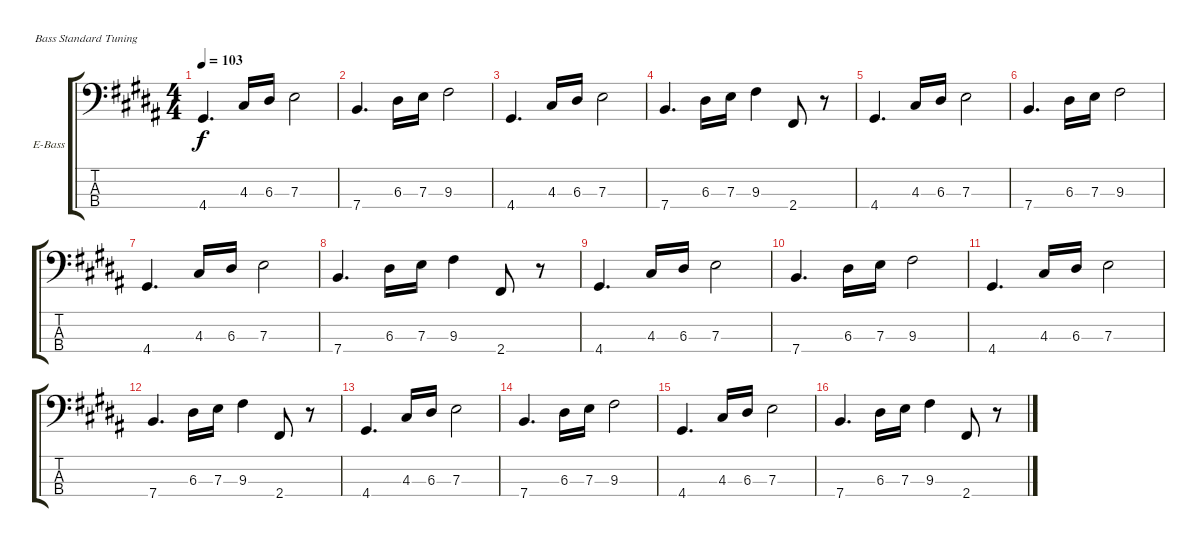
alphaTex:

\defaultSystemsLayout 4
\bracketExtendMode groupsimilarinstruments
\firstSystemTrackNameOrientation horizontal
\otherSystemsTrackNameOrientation horizontal
\track ("Electric Bass" "E-Bass") {instrument electricbassfinger}
\staff {score tabs}
\tuning (G2 D2 A1 E1)
\ts (4 4)
\tempo 103
\clef f4
\ks b
4.4.4{d dy f} 4.3.16 6.3.16 7.3.2 |
7.4.4{d} 6.3.16 7.3.16 9.3.2 |
4.4.4{d} 4.3.16 6.3.16 7.3.2 |
7.4.4{d} 6.3.16 7.3.16 9.3.4 2.4.8 r.8 |
4.4.4{d} 4.3.16 6.3.16 7.3.2 |
7.4.4{d} 6.3.16 7.3.16 9.3.2 |
4.4.4{d} 4.3.16 6.3.16 7.3.2 |
7.4.4{d} 6.3.16 7.3.16 9.3.4 2.4.8 r.8 |
4.4.4{d} 4.3.16 6.3.16 7.3.2 |
7.4.4{d} 6.3.16 7.3.16 9.3.2 |
4.4.4{d} 4.3.16 6.3.16 7.3.2 |
7.4.4{d} 6.3.16 7.3.16 9.3.4 2.4.8 r.8 |
4.4.4{d} 4.3.16 6.3.16 7.3.2 |
7.4.4{d} 6.3.16 7.3.16 9.3.2 |
4.4.4{d} 4.3.16 6.3.16 7.3.2 |
7.4.4{d} 6.3.16 7.3.16 9.3.4 2.4.8 r.8
